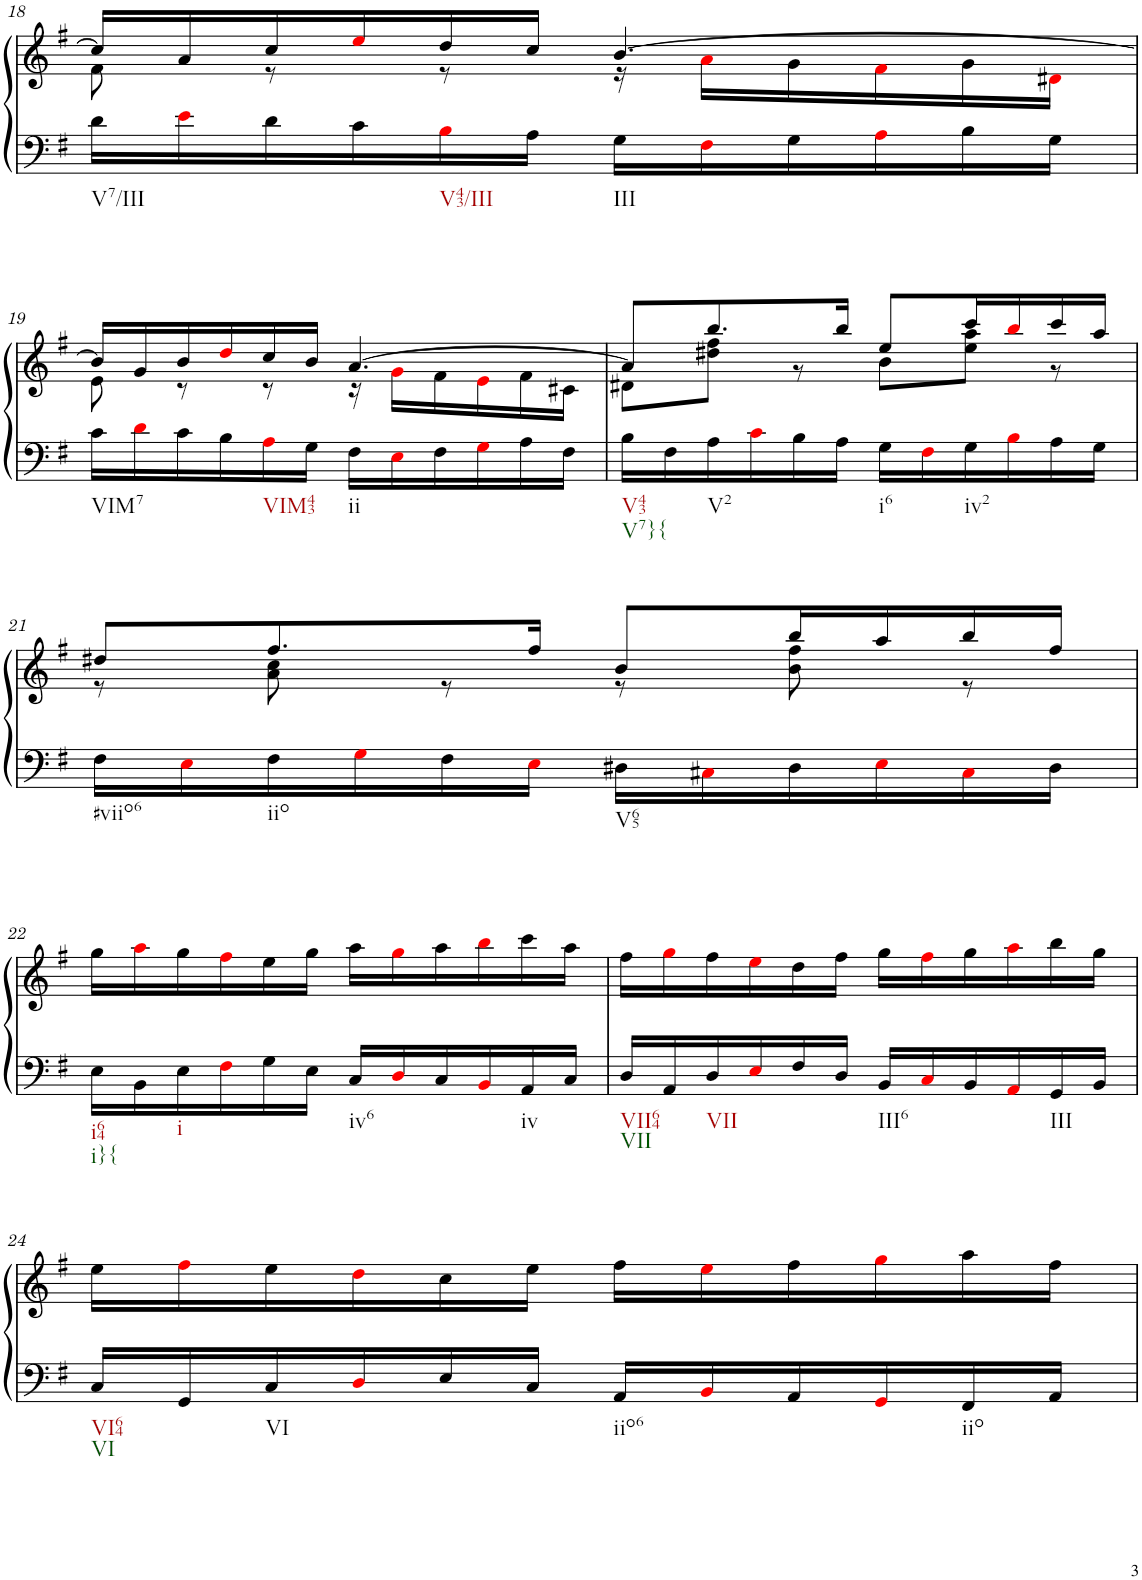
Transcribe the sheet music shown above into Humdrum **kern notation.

**kern	**kern
*part1	*part1
*staff2	*staff1
*I"unbenannt9	*
!!LO:PB:g=z
*clefF4	*clefG2
*k[f#]	*k[f#]
*M6/8	*M6/8
=18	=18
*	*^
!LO:TX:b:t=V7/III	!	!
16d\LL	16cc/LL]	8f#\
16ei\	16a/	.
16d\	16cc/	8r
16c\	16eei/	.
!LO:TX:b:t=V43/III	!	!
16Bi\	16dd/	8r
16A\JJ	16cc/JJ	.
!LO:TX:b:t=III	!	!
16G\LL	[4.b/	16r
16F#i\	.	16ai\LL
16G\	.	16g\
16Ai\	.	16f#i\
16B\	.	16g\
16G\JJ	.	16d#Xi\JJ
!!LO:LB:g=z	!!
=19	=19	=19
!LO:TX:b:t=VIM7	!	!
16c\LL	16b/LL]	8e\
16di\	16g/	.
16c\	16b/	8r
16B\	16ddi/	.
!LO:TX:b:t=VIM43	!	!
16Ai\	16cc/	8r
16G\JJ	16b/JJ	.
!LO:TX:b:t=ii	!	!
16F#\LL	[4.a/	16r
16Ei\	.	16gi\LL
16F#\	.	16f#\
16Gi\	.	16ei\
16A\	.	16f#\
16F#\JJ	.	16c#X\JJ
=20	=20	=20
!LO:TX:b:t=V43	!	!
!LO:TX:b:t=V7}{	!	!
16B\LL	8a/L]	8d#X\L
16F#\	.	.
!LO:TX:b:t=V2	!	!
16A\	8.bb/	8dd#X\ 8ff#\J
16ci\	.	.
16B\	.	8r
16A\JJ	16bb/Jk	.
!LO:TX:b:t=i6	!	!
16G\LL	8ee/L	8b\L
16F#i\	.	.
!LO:TX:b:t=iv2	!	!
16G\	16ccc/L	8ee\ 8aa\J
16Bi\	16bbi/	.
16A\	16ccc/	8r
16G\JJ	16aa/JJ	.
!!LO:LB:g=z	!!
=21	=21	=21
!LO:TX:b:t=#viio6	!	!
16F#\LL	8dd#X/L	8r
16Ei\	.	.
!LO:TX:b:t=iio	!	!
16F#\	8.ff#/	8a\ 8cc\
16Gi\	.	.
16F#\	.	8r
16Ei\JJ	16ff#/Jk	.
!LO:TX:b:t=V65	!	!
16D#X\LL	8b/L	8r
16C#Xi\	.	.
16D#\	16bb/L	8b\ 8ff#\
16Ei\	16aa/	.
16C#i\	16bb/	8r
16D#\JJ	16ff#/JJ	.
*	*v	*v
!!LO:LB:g=z
=22	=22
!LO:TX:b:t=i64	!
!LO:TX:b:t=i}{	!
16E\LL	16gg\LL
16BB\	16aai\
!LO:TX:b:t=i	!
16E\	16gg\
16F#i\	16ff#i\
16G\	16ee\
16E\JJ	16gg\JJ
!LO:TX:b:t=iv6	!
16C/LL	16aa\LL
16Di/	16ggi\
16C/	16aa\
16BBi/	16bbi\
!LO:TX:b:t=iv	!
16AA/	16ccc\
16C/JJ	16aa\JJ
=23	=23
!LO:TX:b:t=VII64	!
!LO:TX:b:t=VII	!
16D/LL	16ff#\LL
16AA/	16ggi\
!LO:TX:b:t=VII	!
16D/	16ff#\
16Ei/	16eei\
16F#/	16dd\
16D/JJ	16ff#\JJ
!LO:TX:b:t=III6	!
16BB/LL	16gg\LL
16Ci/	16ff#i\
16BB/	16gg\
16AAi/	16aai\
!LO:TX:b:t=III	!
16GG/	16bb\
16BB/JJ	16gg\JJ
!!LO:LB:g=z
=24	=24
!LO:TX:b:t=VI64	!
!LO:TX:b:t=VI	!
16C/LL	16ee\LL
16GG/	16ff#i\
!LO:TX:b:t=VI	!
16C/	16ee\
16Di/	16ddi\
16E/	16cc\
16C/JJ	16ee\JJ
!LO:TX:b:t=iio6	!
16AA/LL	16ff#\LL
16BBi/	16eei\
16AA/	16ff#\
16GGi/	16ggi\
!LO:TX:b:t=iio	!
16FF#/	16aa\
16AA/JJ	16ff#\JJ
=	=
*-	*-
